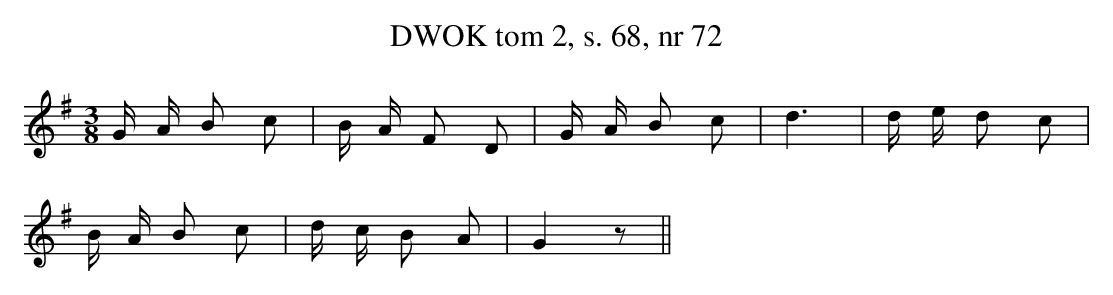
X:1
T: DWOK tom 2, s. 68, nr 72
L: 1/16
M: 3/8
K: G
G A B2 c2 |\
B A F2 D2 |\
G A B2 c2 |\
d6 |\
d e d2 c2 |
B A B2 c2 |\
d c B2 A2 |\
G4 z2 ||
